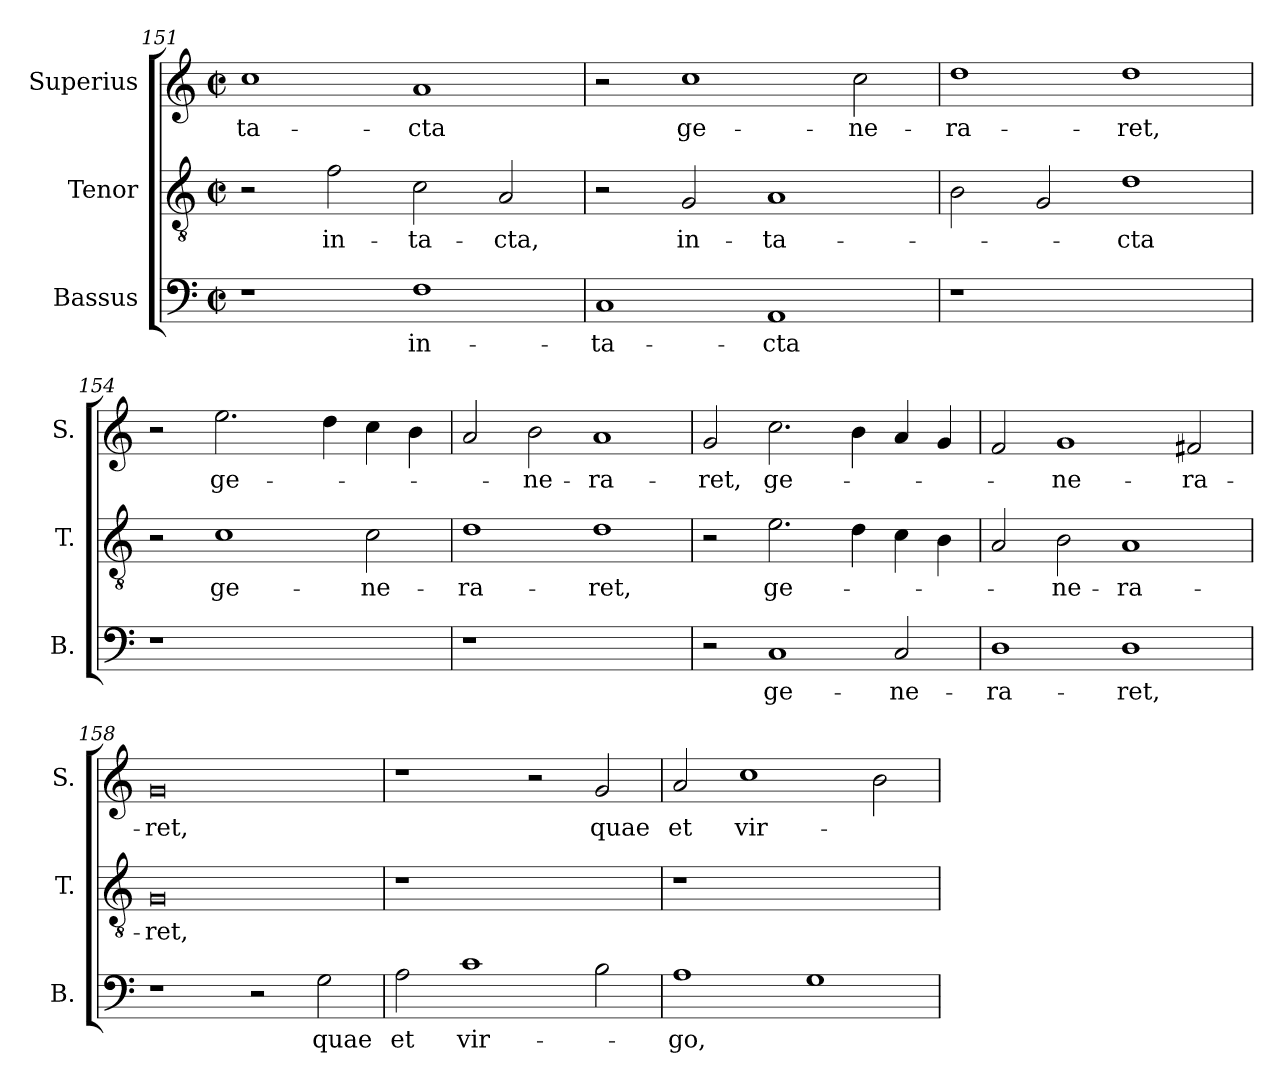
**kern	**text	**kern	**text	**kern	**text
*part3	*part3	*part2	*part2	*part1	*part1
*staff3	*staff3	*staff2	*staff2	*staff1	*staff1
*I"Bassus	*	*I"Tenor	*	*I"Superius	*
*I'B.	*	*I'T.	*	*I'S.	*
*clefF4	*	*clefGv2	*	*clefG2	*
*	*	*ITrd7c12	*	*	*
*k[]	*	*k[]	*	*k[]	*
*M2/2	*	*M2/2	*	*M2/2	*
*met(c|)	*	*met(c|)	*	*met(c|)	*
=151	=151	=151	=151	=151	=151
!	!	!	!	!	!LO:LY:b:color=#000000
1r	.	2r	.	1cci	-ta-
!	!	!	!LO:LY:b:color=#000000	!	!
.	.	2Fi\	in-	.	.
!	!LO:LY:b:color=#000000	!	!	!	!
!	!	!	!LO:LY:b:color=#000000	!	!
!	!	!	!	!	!LO:LY:b:color=#000000
1Fi	in-	2Ci\	-ta-	1ai	-cta
!	!	!	!LO:LY:b:color=#000000	!	!
.	.	2AAi/	-cta,	.	.
=152	=152	=152	=152	=152	=152
!	!LO:LY:b:color=#000000	!	!	!	!
1Ci	-ta-	2r	.	2r	.
!	!	!	!LO:LY:b:color=#000000	!	!
!	!	!	!	!	!LO:LY:b:color=#000000
.	.	2GGi/	in-	1cci	ge-
!	!LO:LY:b:color=#000000	!	!	!	!
!	!	!	!LO:LY:b:color=#000000	!	!
1AAi	-cta	1AAi	-ta-	.	.
!	!	!	!	!	!LO:LY:b:color=#000000
.	.	.	.	2cci\	-ne-
=153	=153	=153	=153	=153	=153
!LO:N:vis=1	!	!	!	!	!
!	!	!	!	!	!LO:LY:b:color=#000000
1r	.	2BBi\	.	1ddi	-ra-
.	.	2GGi/	.	.	.
!	!	!	!LO:LY:b:color=#000000	!	!
!	!	!	!	!	!LO:LY:b:color=#000000
1ryy	.	1Di	-cta	1ddi	-ret,
=154	=154	=154	=154	=154	=154
!LO:N:vis=1	!	!	!	!	!
1r	.	2r	.	2r	.
!	!	!	!LO:LY:b:color=#000000	!	!
!	!	!	!	!	!LO:LY:b:color=#000000
.	.	1Ci	ge-	2.eei\	ge-
1ryy	.	.	.	.	.
.	.	.	.	4ddi\	.
!	!	!	!LO:LY:b:color=#000000	!	!
.	.	2Ci\	-ne-	4cci\	.
.	.	.	.	4bi\	.
=155	=155	=155	=155	=155	=155
!LO:N:vis=1	!	!	!	!	!
!	!	!	!LO:LY:b:color=#000000	!	!
1r	.	1Di	-ra-	2ai/	.
!	!	!	!	!	!LO:LY:b:color=#000000
.	.	.	.	2bi\	-ne-
!	!	!	!LO:LY:b:color=#000000	!	!
!	!	!	!	!	!LO:LY:b:color=#000000
1ryy	.	1Di	-ret,	1ai	-ra-
!!LO:LB:g=z
=156	=156	=156	=156	=156	=156
!	!	!	!	!	!LO:LY:b:color=#000000
2r	.	2r	.	2gi/	-ret,
!	!LO:LY:b:color=#000000	!	!	!	!
!	!	!	!LO:LY:b:color=#000000	!	!
!	!	!	!	!	!LO:LY:b:color=#000000
1Ci	ge-	2.Ei\	ge-	2.cci\	ge-
.	.	4Di\	.	4bi\	.
!	!LO:LY:b:color=#000000	!	!	!	!
2Ci/	-ne-	4Ci\	.	4ai/	.
.	.	4BBi\	.	4gi/	.
=157	=157	=157	=157	=157	=157
!	!LO:LY:b:color=#000000	!	!	!	!
1Di	-ra-	2AAi/	.	2fi/	.
!	!	!	!LO:LY:b:color=#000000	!	!
!	!	!	!	!	!LO:LY:b:color=#000000
.	.	2BBi\	-ne-	1gi	-ne-
!	!LO:LY:b:color=#000000	!	!	!	!
!	!	!	!LO:LY:b:color=#000000	!	!
1Di	-ret,	1AAi	-ra-	.	.
!	!	!	!	!	!LO:LY:b:color=#000000
.	.	.	.	2f#Xi/	-ra-
=158	=158	=158	=158	=158	=158
!	!	!	!LO:LY:b:color=#000000	!	!
!	!	!	!	!	!LO:LY:b:color=#000000
1r	.	0GGi	-ret,	0gi	-ret,
2r	.	.	.	.	.
!	!LO:LY:b:color=#000000	!	!	!	!
2Gi\	quae	.	.	.	.
=159	=159	=159	=159	=159	=159
!	!LO:LY:b:color=#000000	!LO:N:vis=1	!	!	!
2Ai\	et	1r	.	1r	.
!	!LO:LY:b:color=#000000	!	!	!	!
1ci	vir-	.	.	.	.
.	.	1ryy	.	2r	.
!	!	!	!	!	!LO:LY:b:color=#000000
2Bi\	.	.	.	2gi/	quae
=160	=160	=160	=160	=160	=160
!	!LO:LY:b:color=#000000	!LO:N:vis=1	!	!	!
!	!	!	!	!	!LO:LY:b:color=#000000
1Ai	-go,	1r	.	2ai/	et
!	!	!	!	!	!LO:LY:b:color=#000000
.	.	.	.	1cci	vir-
1Gi	.	1ryy	.	.	.
.	.	.	.	2bi\	.
=	=	=	=	=	=
*-	*-	*-	*-	*-	*-
